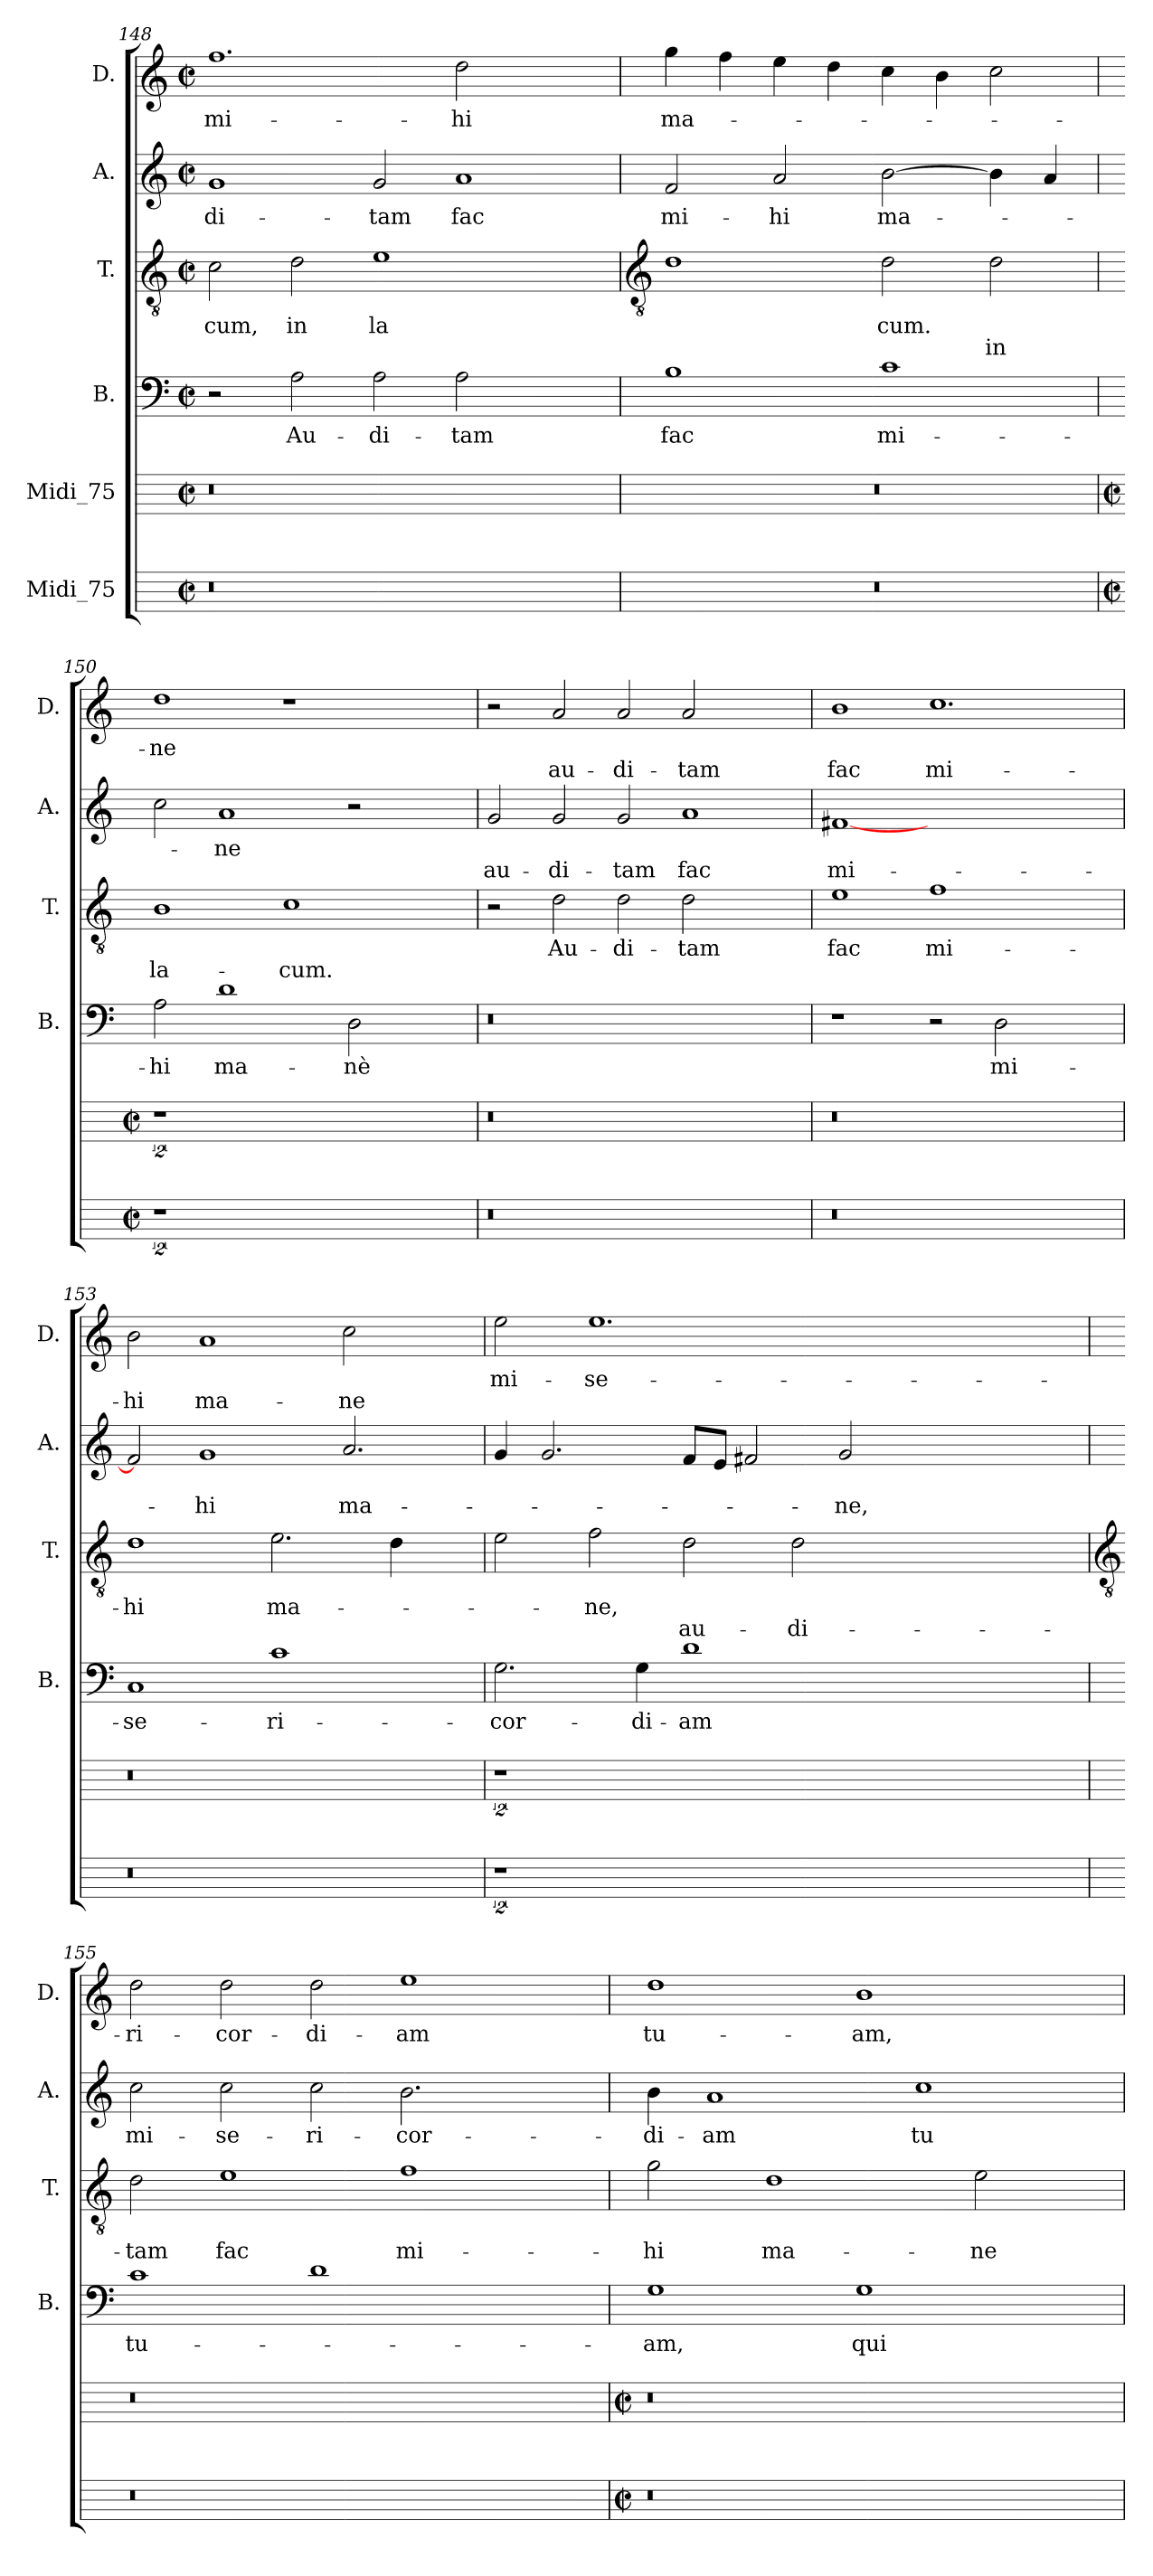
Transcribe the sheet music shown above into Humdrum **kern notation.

**kern	**kern	**kern	**text	**kern	**text	**text	**kern	**text	**text	**kern	**text	**text
*part6	*part5	*part4	*part4	*part3	*part3	*part3	*part2	*part2	*part2	*part1	*part1	*part1
*staff6	*staff5	*staff4	*staff4	*staff3	*staff3	*staff3	*staff2	*staff2	*staff2	*staff1	*staff1	*staff1
*I"Midi_75	*I"Midi_75	*I"B.	*	*I"T.	*	*	*I"A.	*	*	*I"D.	*	*
*	*	*I'B.	*	*I'T.	*	*	*I'A.	*	*	*I'D.	*	*
*	*	*clefF4	*	*clefGv2	*	*	*clefG2	*	*	*clefG2	*	*
*	*	*k[]	*	*k[]	*	*	*k[]	*	*	*k[]	*	*
*	*	*C:	*	*C:	*	*	*C:	*	*	*C:	*	*
*M4/2	*M4/2	*M4/2	*	*M4/2	*	*	*M4/2	*	*	*M4/2	*	*
*met(c|)	*met(c|)	*met(c|)	*	*met(c|)	*	*	*met(c|)	*	*	*met(c|)	*	*
=148A	=148A	=148A	=148A	=148A	=148A	=148A	=148A	=148A	=148A	=148A	=148A	=148A
!	!	!	!	!	!LO:LY:b	!	!	!LO:LY:b	!	!	!LO:LY:b	!
0r	0r	2r	.	2c	-cum,	.	1g	-di-	.	1.ff	mi-	.
!	!	!	!LO:LY:b	!	!LO:LY:b	!	!	!	!	!	!	!
.	.	2A	Au-	2d	in	.	.	.	.	.	.	.
!	!	!	!LO:LY:b	!	!LO:LY:b	!	!	!LO:LY:b	!	!	!	!
.	.	2A	-di-	1e	la	.	2g	-tam	.	.	.	.
!	!	!	!LO:LY:b	!	!	!	!	!LO:LY:b	!	!	!LO:LY:b	!
.	.	2A	-tam	.	.	.	1a	fac	.	2dd	-hi	.
2ryy	2ryy	2ryy	.	2ryy	.	.	.	.	.	2ryy	.	.
!!LO:LB:g=z
=149A	=149A	=149A	=149A	=149A	=149A	=149A	=149A	=149A	=149A	=149A	=149A	=149A
*	*	*	*	*clefGv2	*	*	*	*	*	*	*	*
!	!	!	!LO:LY:b	!	!	!	!	!LO:LY:b	!	!	!LO:LY:b	!
0r	0r	1B	fac	1d	.	.	2f	mi-	.	4gg	ma-	.
.	.	.	.	.	.	.	.	.	.	4ff	.	.
!	!	!	!	!	!	!	!	!LO:LY:b	!	!	!	!
.	.	.	.	.	.	.	2a	-hi	.	4ee	.	.
.	.	.	.	.	.	.	.	.	.	4dd	.	.
!	!	!	!LO:LY:b	!	!LO:LY:b	!	!	!LO:LY:b	!	!	!	!
.	.	1c	mi-	2d	cum.	.	[2b	ma-	.	4cc	.	.
.	.	.	.	.	.	.	.	.	.	4b	.	.
!	!	!	!	!	!	!LO:LY:b	!	!	!	!	!	!
.	.	.	.	2d	.	in	4b]	.	.	2cc	.	.
.	.	.	.	.	.	.	4a	.	.	.	.	.
!!LO:LB:g=z
=150A	=150A	=150A	=150A	=150A	=150A	=150A	=150A	=150A	=150A	=150A	=150A	=150A
*M4/2	*M4/2	*	*	*	*	*	*	*	*	*	*	*
*met(c|)	*met(c|)	*	*	*	*	*	*	*	*	*	*	*
!	!	!	!LO:LY:b	!	!	!LO:LY:b	!	!	!	!	!LO:LY:b	!
2%5r	2%5r	2A	-hi	1B	.	la-	2cc	.	.	1dd	-ne	.
!	!	!	!LO:LY:b	!	!	!	!	!LO:LY:b	!	!	!	!
.	.	1d	ma-	.	.	.	1a	-ne	.	.	.	.
!	!	!	!	!	!	!LO:LY:b	!	!	!	!	!	!
.	.	.	.	1c	.	-cum.	.	.	.	1r	.	.
!	!	!	!LO:LY:b	!	!	!	!	!	!	!	!	!
.	.	2D	-nè	.	.	.	2r	.	.	.	.	.
.	.	2ryy	.	2ryy	.	.	2ryy	.	.	2ryy	.	.
!!LO:LB:g=z
=151A	=151A	=151A	=151A	=151A	=151A	=151A	=151A	=151A	=151A	=151A	=151A	=151A
!	!	!	!	!	!	!	!	!	!LO:LY:b	!	!	!
0r	0r	0r	.	2r	.	.	2g	.	au-	2r	.	.
!	!	!	!	!	!LO:LY:b	!	!	!	!LO:LY:b	!	!	!LO:LY:b
.	.	.	.	2d	Au-	.	2g	.	-di-	2a	.	au-
!	!	!	!	!	!LO:LY:b	!	!	!	!LO:LY:b	!	!	!LO:LY:b
.	.	.	.	2d	-di-	.	2g	.	-tam	2a	.	-di-
!	!	!	!	!	!LO:LY:b	!	!	!	!LO:LY:b	!	!	!LO:LY:b
.	.	.	.	2d	-tam	.	1a	.	fac	2a	.	-tam
2ryy	2ryy	2ryy	.	2ryy	.	.	.	.	.	2ryy	.	.
!!LO:LB:g=z
=152	=152	=152	=152	=152	=152	=152	=152	=152	=152	=152	=152	=152
!	!	!	!	!	!LO:LY:b	!	!	!	!LO:LY:b	!	!	!LO:LY:b
0r	0r	1r	.	1e	fac	.	[1f#X	.	mi-	1b	.	fac
!	!	!	!	!	!LO:LY:b	!	!	!	!	!	!	!LO:LY:b
.	.	2r	.	1f	mi-	.	1.ryy	.	.	1.cc	.	mi-
!	!	!	!LO:LY:b	!	!	!	!	!	!	!	!	!
.	.	2D	mi-	.	.	.	.	.	.	.	.	.
2ryy	2ryy	2ryy	.	2ryy	.	.	.	.	.	.	.	.
!!LO:LB:g=z
=153A	=153A	=153A	=153A	=153A	=153A	=153A	=153A	=153A	=153A	=153A	=153A	=153A
!	!	!	!LO:LY:b	!	!LO:LY:b	!	!	!	!	!	!	!LO:LY:b
0r	0r	1C	-se-	1d	-hi	.	2f#]	.	.	2b	.	-hi
!	!	!	!	!	!	!	!	!	!LO:LY:b	!	!	!LO:LY:b
.	.	.	.	.	.	.	1g	.	-hi	1a	.	ma-
!	!	!	!LO:LY:b	!	!LO:LY:b	!	!	!	!	!	!	!
.	.	1c	-ri-	2.e	ma-	.	.	.	.	.	.	.
!	!	!	!	!	!	!	!	!	!LO:LY:b	!	!	!LO:LY:b
.	.	.	.	.	.	.	2.a	.	ma-	2cc	.	-ne
.	.	.	.	4d	.	.	.	.	.	.	.	.
4ryy	4ryy	4ryy	.	4ryy	.	.	.	.	.	4ryy	.	.
=154A	=154A	=154A	=154A	=154A	=154A	=154A	=154A	=154A	=154A	=154A	=154A	=154A
!	!	!	!LO:LY:b	!	!	!	!	!	!	!	!LO:LY:b	!
2%7r	2%7r	2.G	-cor-	2e	.	.	4g	.	.	2ee	mi-	.
.	.	.	.	.	.	.	2.g	.	.	.	.	.
!	!	!	!	!	!LO:LY:b	!	!	!	!	!	!LO:LY:b	!
.	.	.	.	2f	-ne,	.	.	.	.	1.ee	-se-	.
!	!	!	!LO:LY:b	!	!	!	!	!	!	!	!	!
.	.	4G	-di-	.	.	.	.	.	.	.	.	.
!	!	!	!LO:LY:b	!	!	!LO:LY:b	!	!	!	!	!	!
.	.	1d	-am	2d	.	au-	8fL	.	.	.	.	.
.	.	.	.	.	.	.	8eJ	.	.	.	.	.
.	.	.	.	.	.	.	2f#X	.	.	.	.	.
!	!	!	!	!	!	!LO:LY:b	!	!	!	!	!	!
.	.	.	.	2d	.	-di-	.	.	.	.	.	.
!	!	!	!	!	!	!	!	!	!LO:LY:b	!	!	!
.	.	.	.	.	.	.	2g	.	-ne,	.	.	.
.	.	1.ryy	.	1.ryy	.	.	.	.	.	1.ryy	.	.
.	.	.	.	.	.	.	1ryy	.	.	.	.	.
.	.	.	.	.	.	.	4ryy	.	.	.	.	.
!!LO:LB:g=z
=155A	=155A	=155A	=155A	=155A	=155A	=155A	=155A	=155A	=155A	=155A	=155A	=155A
*	*	*	*	*clefGv2	*	*	*	*	*	*	*	*
!	!	!	!LO:LY:b	!	!	!LO:LY:b	!	!LO:LY:b	!	!	!LO:LY:b	!
0r	0r	1c	tu-	2d	.	-tam	2cc	mi-	.	2dd	-ri-	.
!	!	!	!	!	!	!LO:LY:b	!	!LO:LY:b	!	!	!LO:LY:b	!
.	.	.	.	1e	.	fac	2cc	-se-	.	2dd	-cor-	.
!	!	!	!	!	!	!	!	!LO:LY:b	!	!	!LO:LY:b	!
.	.	1d	.	.	.	.	2cc	-ri-	.	2dd	-di-	.
!	!	!	!	!	!	!LO:LY:b	!	!LO:LY:b	!	!	!LO:LY:b	!
.	.	.	.	1f	.	mi-	2.b	-cor-	.	1ee	-am	.
2ryy	2ryy	2ryy	.	.	.	.	.	.	.	.	.	.
.	.	.	.	.	.	.	4ryy	.	.	.	.	.
!!LO:LB:g=z
=156A	=156A	=156A	=156A	=156A	=156A	=156A	=156A	=156A	=156A	=156A	=156A	=156A
*M4/2	*M4/2	*	*	*	*	*	*	*	*	*	*	*
*met(c|)	*met(c|)	*	*	*	*	*	*	*	*	*	*	*
!	!	!	!LO:LY:b	!	!	!LO:LY:b	!	!LO:LY:b	!	!	!LO:LY:b	!
0r	0r	1G	-am,	2g	.	-hi	4b	-di-	.	1dd	tu-	.
!	!	!	!	!	!	!	!	!LO:LY:b	!	!	!	!
.	.	.	.	.	.	.	1a	-am	.	.	.	.
!	!	!	!	!	!	!LO:LY:b	!	!	!	!	!	!
.	.	.	.	1d	.	ma-	.	.	.	.	.	.
!	!	!	!LO:LY:b	!	!	!	!	!	!	!	!LO:LY:b	!
.	.	1G	qui-	.	.	.	.	.	.	1b	-am,	.
!	!	!	!	!	!	!	!	!LO:LY:b	!	!	!	!
.	.	.	.	.	.	.	1cc	tu-	.	.	.	.
!	!	!	!	!	!	!LO:LY:b	!	!	!	!	!	!
.	.	.	.	2e	.	-ne	.	.	.	.	.	.
4ryy	4ryy	4ryy	.	4ryy	.	.	.	.	.	4ryy	.	.
=	=	=	=	=	=	=	=	=	=	=	=	=
*-	*-	*-	*-	*-	*-	*-	*-	*-	*-	*-	*-	*-
